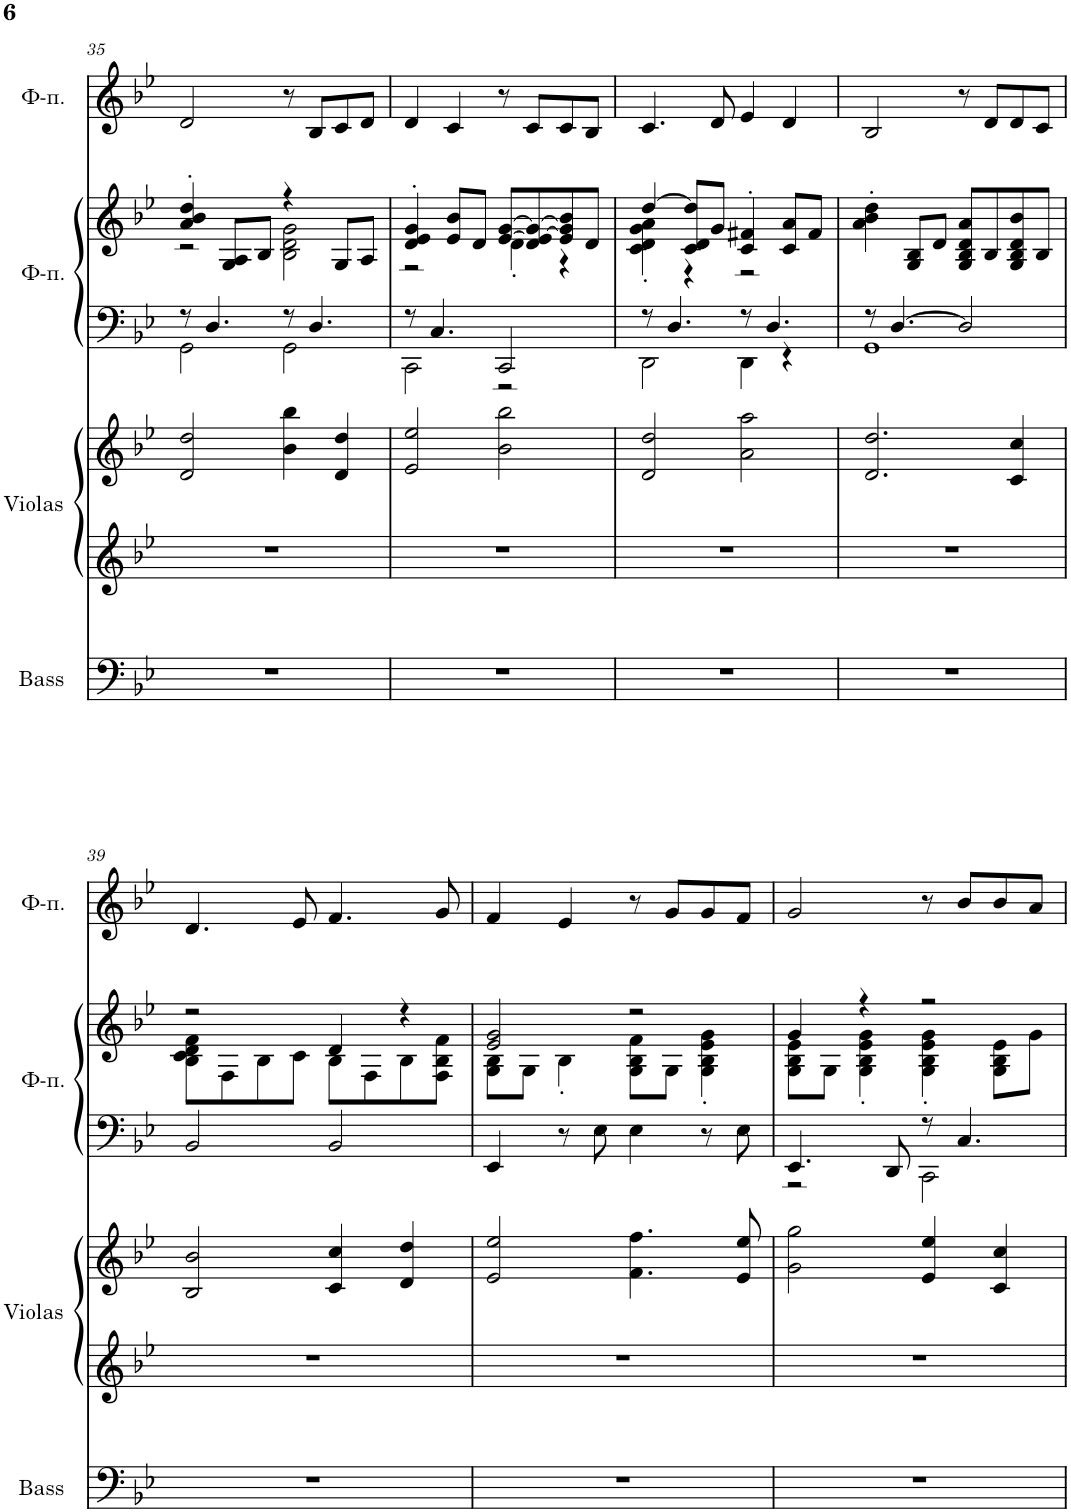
**kern	**kern	**kern	**kern	**kern	**kern
*part4	*part3	*part3	*part2	*part2	*part1
*staff6	*staff5	*staff4	*staff3	*staff2	*staff1
*I", Bass	*I", Violas1	*	*I"Фортепиано, Pialo R	*	*I"Фортепиано, Solo
*I'Bass	*I'Violas	*	*	*	*
!!LO:PB:g=z
*clefF4	*clefG2	*clefG2	*clefF4	*clefG2	*clefG2
*k[b-e-]	*k[b-e-]	*k[b-e-]	*k[b-e-]	*k[b-e-]	*k[b-e-]
*M4/4	*M4/4	*M4/4	*M4/4	*M4/4	*M4/4
=35	=35	=35	=35	=35	=35
*	*	*	*^	*^	*
1r	1r	2d/ 2dd/	8r	2GG\	4a/' 4b-/' 4dd/'	2r	2d/
.	.	.	4.D/	.	.	.	.
.	.	.	.	.	8G/ 8A/L	.	.
.	.	.	.	.	8B-/J	.	.
.	.	4b-\ 4bb-\	8r	2GG\	4r	2B-\ 2d\ 2g\	8r
.	.	.	4.D/	.	.	.	8B-/L
.	.	4d/ 4dd/	.	.	8G/L	.	8c/
.	.	.	.	.	8A/J	.	8d/J
=36	=36	=36	=36	=36	=36	=36	=36
1r	1r	2e-/ 2ee-/	8r	2CC\	4d/' 4e-/' 4g/'	2r	4d/
.	.	.	4.C/	.	.	.	.
.	.	.	.	.	8e-/ 8b-/L	.	4c/
.	.	.	.	.	8d/J	.	.
.	.	2b-\ 2bb-\	2CC/	2r	[8e-/ [8g/L	4d'\	8r
.	.	.	.	.	8d/ 8e-/_ 8g/_	.	8c/L
.	.	.	.	.	8e-/] 8g/] 8b-/	4r	8c/
.	.	.	.	.	8d/J	.	8B-/J
=37	=37	=37	=37	=37	=37	=37	=37
1r	1r	2d/ 2dd/	8r	2DD\	[4dd/	4c\' 4d\' 4g\' 4a\'	4.c/
.	.	.	4.D/	.	.	.	.
.	.	.	.	.	8c/ 8d/ 8dd/]L	4r	.
.	.	.	.	.	8g/J	.	8d/
.	.	2a\ 2aa\	8r	4DD\	4c/' 4f#X/'	2r	4e-/
.	.	.	4.D/	.	.	.	.
.	.	.	.	4r	8c/ 8a/L	.	4d/
.	.	.	.	.	8f#/J	.	.
*	*	*	*	*	*v	*v	*
=38	=38	=38	=38	=38	=38	=38
1r	1r	2.d/ 2.dd/	8r	1GG	4a\' 4b-\' 4dd\'	2B-/
.	.	.	[4.D/	.	.	.
.	.	.	.	.	8G/ 8B-/L	.
.	.	.	.	.	8d/J	.
.	.	.	2D/]	.	8G/ 8B-/ 8d/ 8a/L	8r
.	.	.	.	.	8B-/	8d/L
.	.	4c/ 4cc/	.	.	8G/ 8B-/ 8d/ 8b-/	8d/
.	.	.	.	.	8B-/J	8c/J
*	*	*	*v	*v	*	*
!!LO:LB:g=z
=39	=39	=39	=39	=39	=39
*	*	*	*	*^	*
1r	1r	2B-/ 2b-/	2BB-/	2r	8B-\ 8c\ 8d\ 8f\L	4.d/
.	.	.	.	.	8F\	.
.	.	.	.	.	8B-\	.
.	.	.	.	.	8c\J	8e-/
.	.	4c/ 4cc/	2BB-/	4d/	8B-\L	4.f/
.	.	.	.	.	8F\	.
.	.	4d/ 4dd/	.	4r	8B-\	.
.	.	.	.	.	8F\ 8B-\ 8f\J	8g/
=40	=40	=40	=40	=40	=40	=40
1r	1r	2e-/ 2ee-/	4EE-/	2e-/ 2g/	8G\ 8B-\L	4f/
.	.	.	.	.	8G\J	.
.	.	.	8r	.	4B-'\	4e-/
.	.	.	8E-\	.	.	.
.	.	4.f\ 4.ff\	4E-\	2r	8G\ 8B-\ 8f\L	8r
.	.	.	.	.	8G\J	8g/L
.	.	.	8r	.	4G\' 4B-\' 4e-\' 4g\'	8g/
.	.	8e-/ 8ee-/	8E-\	.	.	8f/J
=41	=41	=41	=41	=41	=41	=41
*	*	*	*^	*	*	*
1r	1r	2g\ 2gg\	4.EE-/	2r	4g/	8G\ 8B-\ 8e-\L	2g/
.	.	.	.	.	.	8G\J	.
.	.	.	.	.	4r	4G\' 4B-\' 4e-\' 4g\'	.
.	.	.	8DD/	.	.	.	.
.	.	4e-/ 4ee-/	8r	2CC\	2r	4G\' 4B-\' 4e-\' 4g\'	8r
.	.	.	4.C/	.	.	.	8b-/L
.	.	4c/ 4cc/	.	.	.	8G\ 8B-\ 8e-\L	8b-/
.	.	.	.	.	.	8g\J	8a/J
*	*	*	*v	*v	*	*	*
*	*	*	*	*v	*v	*
=	=	=	=	=	=
*-	*-	*-	*-	*-	*-
